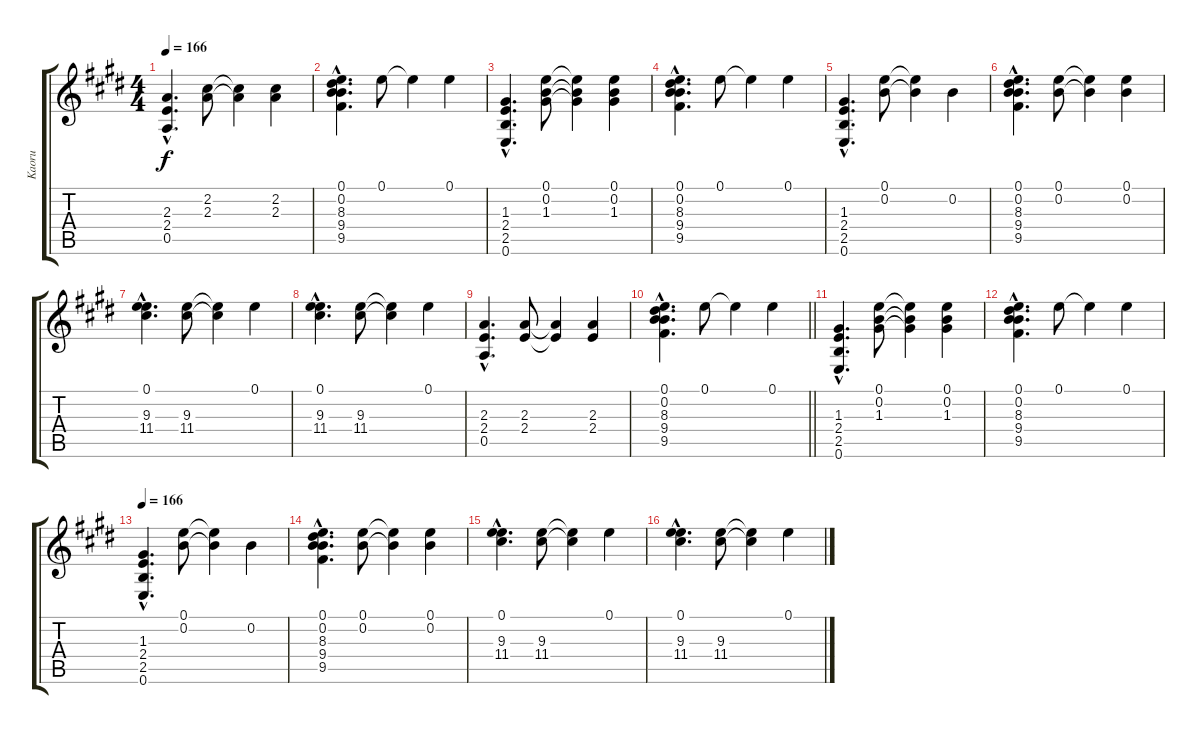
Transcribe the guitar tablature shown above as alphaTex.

\track ("Kaoru" "Kaoru") {instrument distortionguitar}
\staff {score tabs}
\tuning (E4 B3 G3 D3 A2 E2) {hide}
\ts (4 4)
\tempo 166
\clef g2
\ks e
(2.3{hac} 2.4{hac} 0.5{hac}).4{d dy f} (2.2 2.3).8 (2.2{t} 2.3{t}).4 (2.2 2.3).4 |
(0.1{hac} 0.2{hac} 8.3{hac} 9.4{hac} 9.5{hac}).4{d} 0.1.8 0.1{t}.4 0.1.4 |
(1.3{hac} 2.4{hac} 2.5{hac} 0.6{hac}).4{d} (0.1 0.2 1.3).8 (0.1{t} 0.2{t} 1.3{t}).4 (0.1 0.2 1.3).4 |
(0.1{hac} 0.2{hac} 8.3{hac} 9.4{hac} 9.5{hac}).4{d} 0.1.8 0.1{t}.4 0.1.4 |
(1.3{hac} 2.4{hac} 2.5{hac} 0.6{hac}).4{d} (0.1 0.2).8 (0.1{t} 0.2{t}).4 0.2.4 |
(0.1{hac} 0.2{hac} 8.3{hac} 9.4{hac} 9.5{hac}).4{d} (0.1 0.2).8 (0.1{t} 0.2{t}).4 (0.1 0.2).4 |
(0.1{hac} 9.3{hac} 11.4{hac}).4{d} (9.3 11.4).8 (9.3{t} 11.4{t}).4 0.1.4 |
(0.1{hac} 9.3{hac} 11.4{hac}).4{d} (9.3 11.4).8 (9.3{t} 11.4{t}).4 0.1.4 |
(2.3{hac} 2.4{hac} 0.5{hac}).4{d} (2.3 2.4).8 (2.3{t} 2.4{t}).4 (2.3 2.4).4 |
\barLineRight lightlight
(0.1{hac} 0.2{hac} 8.3{hac} 9.4{hac} 9.5{hac}).4{d} 0.1.8 0.1{t}.4 0.1.4 |
(1.3{hac} 2.4{hac} 2.5{hac} 0.6{hac}).4{d} (0.1 0.2 1.3).8 (0.1{t} 0.2{t} 1.3{t}).4 (0.1 0.2 1.3).4 |
(0.1{hac} 0.2{hac} 8.3{hac} 9.4{hac} 9.5{hac}).4{d} 0.1.8 0.1{t}.4 0.1.4 |
\tempo 166
(1.3{hac} 2.4{hac} 2.5{hac} 0.6{hac}).4{d} (0.1 0.2).8 (0.1{t} 0.2{t}).4 0.2.4 |
(0.1{hac} 0.2{hac} 8.3{hac} 9.4{hac} 9.5{hac}).4{d} (0.1 0.2).8 (0.1{t} 0.2{t}).4 (0.1 0.2).4 |
(0.1{hac} 9.3{hac} 11.4{hac}).4{d} (9.3 11.4).8 (9.3{t} 11.4{t}).4 0.1.4 |
(0.1{hac} 9.3{hac} 11.4{hac}).4{d} (9.3 11.4).8 (9.3{t} 11.4{t}).4 0.1.4
